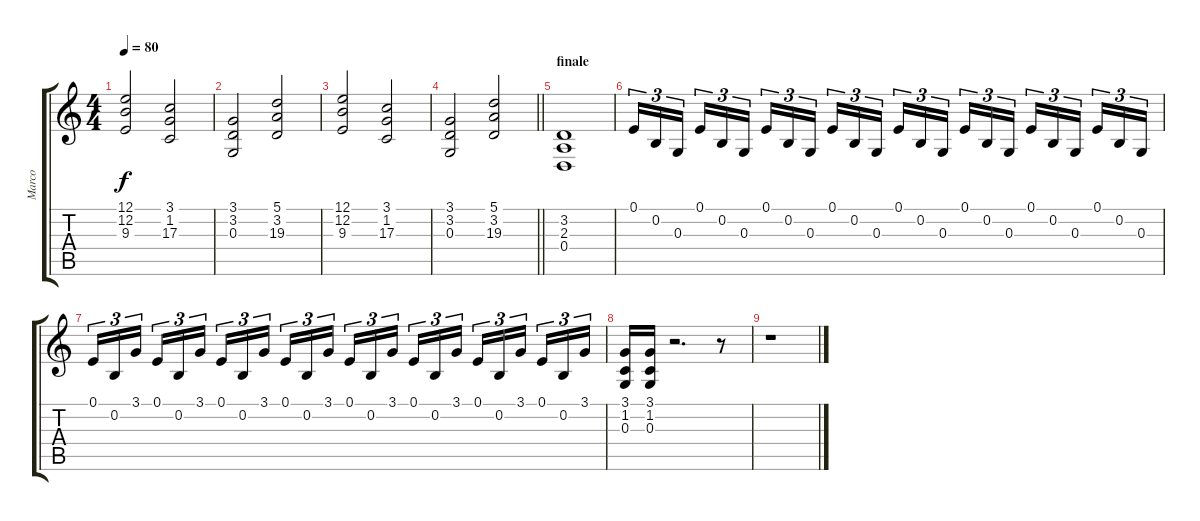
\track ("Marco" "Marco") {instrument churchorgan}
\staff {score tabs}
\tuning (E4 B3 G3 D3 A2 E2) {hide}
\ts (4 4)
\tempo 80
\clef g2
\ks c
(12.1 12.2 9.3).2{dy f} (3.1 1.2 17.3).2 |
(3.1 3.2 0.3).2 (5.1 3.2 19.3).2 |
(12.1 12.2 9.3).2 (3.1 1.2 17.3).2 |
\barLineRight lightlight
(3.1 3.2 0.3).2 (5.1 3.2 19.3).2 |
\section ("" "finale")
(3.2 2.3 0.4).1 |
0.1.16{tu (3 2)} 0.2.16{tu (3 2)} 0.3.16{tu (3 2) beam splitsecondary} 0.1.16{tu (3 2)} 0.2.16{tu (3 2)} 0.3.16{tu (3 2)} 0.1.16{tu (3 2)} 0.2.16{tu (3 2)} 0.3.16{tu (3 2) beam splitsecondary} 0.1.16{tu (3 2)} 0.2.16{tu (3 2)} 0.3.16{tu (3 2)} 0.1.16{tu (3 2)} 0.2.16{tu (3 2)} 0.3.16{tu (3 2) beam splitsecondary} 0.1.16{tu (3 2)} 0.2.16{tu (3 2)} 0.3.16{tu (3 2)} 0.1.16{tu (3 2)} 0.2.16{tu (3 2)} 0.3.16{tu (3 2) beam splitsecondary} 0.1.16{tu (3 2)} 0.2.16{tu (3 2)} 0.3.16{tu (3 2)} |
0.1.16{tu (3 2)} 0.2.16{tu (3 2)} 3.1.16{tu (3 2) beam splitsecondary} 0.1.16{tu (3 2)} 0.2.16{tu (3 2)} 3.1.16{tu (3 2)} 0.1.16{tu (3 2)} 0.2.16{tu (3 2)} 3.1.16{tu (3 2) beam splitsecondary} 0.1.16{tu (3 2)} 0.2.16{tu (3 2)} 3.1.16{tu (3 2)} 0.1.16{tu (3 2)} 0.2.16{tu (3 2)} 3.1.16{tu (3 2) beam splitsecondary} 0.1.16{tu (3 2)} 0.2.16{tu (3 2)} 3.1.16{tu (3 2)} 0.1.16{tu (3 2)} 0.2.16{tu (3 2)} 3.1.16{tu (3 2) beam splitsecondary} 0.1.16{tu (3 2)} 0.2.16{tu (3 2)} 3.1.16{tu (3 2)} |
(3.1 1.2 0.3).16 (3.1 1.2 0.3).16 r.2{d} r.8 |
r.1
